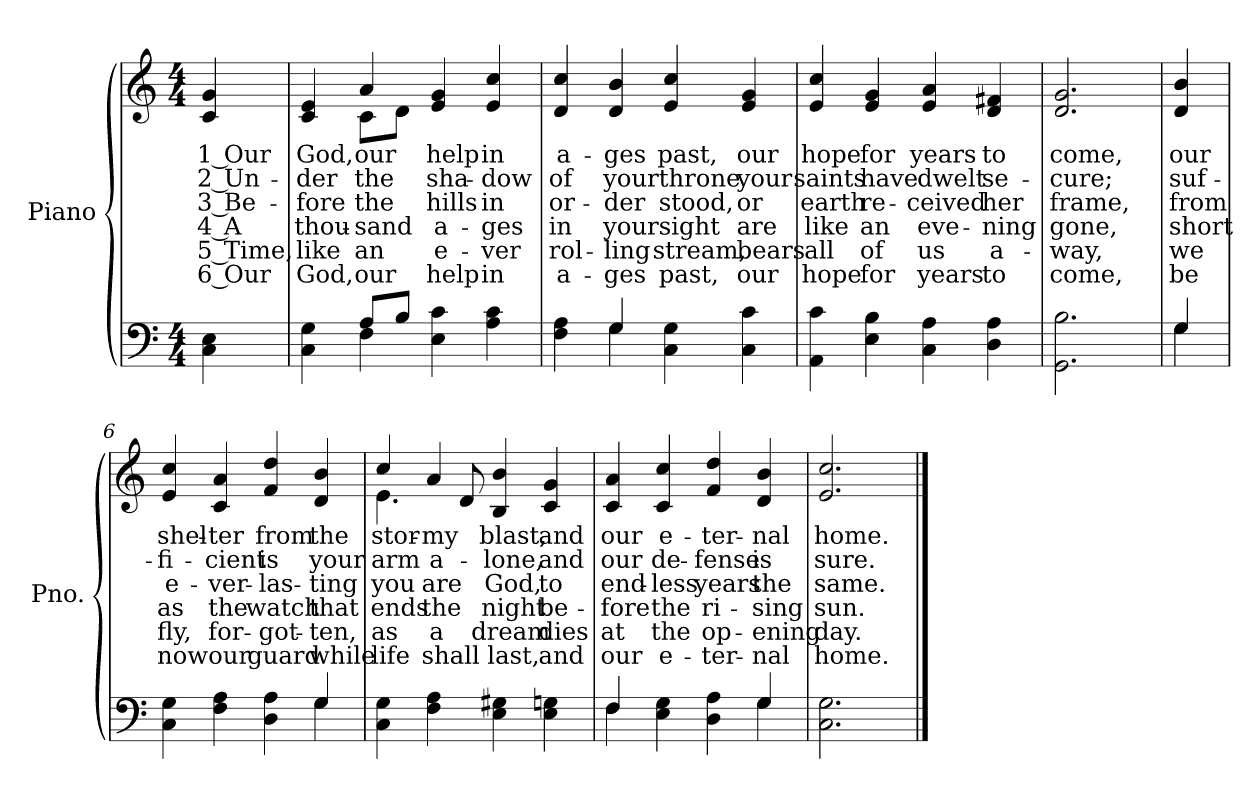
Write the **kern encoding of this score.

**kern	**kern	**text	**text	**text	**text	**text	**text
*part2	*part1	*part1	*part1	*part1	*part1	*part1	*part1
*staff2	*staff1	*staff1	*staff1	*staff1	*staff1	*staff1	*staff1
*I"Piano	*I"Piano	*	*	*	*	*	*
*I'Pno.	*I'Pno.	*	*	*	*	*	*
!!LO:PB:g=z
*clefF4	*clefG2	*	*	*	*	*	*
*k[]	*k[]	*	*	*	*	*	*
*C:	*C:	*	*	*	*	*	*
*M4/4	*M4/4	*	*	*	*	*	*
=	=	=	=	=	=	=	=
!	!	!LO:LY:b:color=#000000	!LO:LY:b:color=#000000	!LO:LY:b:color=#000000	!LO:LY:b:color=#000000	!LO:LY:b:color=#000000	!LO:LY:b:color=#000000
4Ci\ 4Ei	4ci/ 4gi	1 Our	2 Un-	3 Be-	-4 A	5 Time,	6 Our
=1	=1	=1	=1	=1	=1	=1	=1
*^	*	*	*	*	*	*	*
!	!	!	!LO:LY:b:color=#000000	!LO:LY:b:color=#000000	!LO:LY:b:color=#000000	!LO:LY:b:color=#000000	!LO:LY:b:color=#000000	!LO:LY:b:color=#000000
*	*	*^	*	*	*	*	*	*
4Ci\ 4Gi	4ryy	4ci/ 4ei	4ryy	God,	-der	fore	thou-	-like	God,
!	!	!	!	!LO:LY:b:color=#000000	!LO:LY:b:color=#000000	!LO:LY:b:color=#000000	!LO:LY:b:color=#000000	!LO:LY:b:color=#000000	!LO:LY:b:color=#000000
8Ai/L	4Fi\	4ai/	8ci\L	our	the	the	sand	an	our
8Bi/J	.	.	8di\J	.	.	.	.	.	.
!	!	!	!	!LO:LY:b:color=#000000	!LO:LY:b:color=#000000	!LO:LY:b:color=#000000	!LO:LY:b:color=#000000	!LO:LY:b:color=#000000	!LO:LY:b:color=#000000
4Ei\ 4ci	2ryy	4ei/ 4gi	2ryy	help	sha-	hills	a-	-e-	-help
!	!	!	!	!LO:LY:b:color=#000000	!LO:LY:b:color=#000000	!LO:LY:b:color=#000000	!LO:LY:b:color=#000000	!LO:LY:b:color=#000000	!LO:LY:b:color=#000000
4Ai\ 4ci	.	4ei/ 4cci	.	in	-dow	in	ges	ver	in
*	*	*v	*v	*	*	*	*	*	*
=2	=2	=2	=2	=2	=2	=2	=2	=2
!	!	!	!LO:LY:b:color=#000000	!LO:LY:b:color=#000000	!LO:LY:b:color=#000000	!LO:LY:b:color=#000000	!LO:LY:b:color=#000000	!LO:LY:b:color=#000000
4Fi\ 4Ai	4ryy	4di/ 4cci	a-	of	or-	-in	rol-	-a-
!	!	!	!LO:LY:b:color=#000000	!LO:LY:b:color=#000000	!LO:LY:b:color=#000000	!LO:LY:b:color=#000000	!LO:LY:b:color=#000000	!LO:LY:b:color=#000000
4Gi/	4Gi\	4di/ 4bi	-ges	your	-der	your	ling	ges
!	!	!	!LO:LY:b:color=#000000	!LO:LY:b:color=#000000	!LO:LY:b:color=#000000	!LO:LY:b:color=#000000	!LO:LY:b:color=#000000	!LO:LY:b:color=#000000
4Ci\ 4Gi	2ryy	4ei/ 4cci	past,	throne	stood,	sight	stream,	past,
!	!	!	!LO:LY:b:color=#000000	!LO:LY:b:color=#000000	!LO:LY:b:color=#000000	!LO:LY:b:color=#000000	!LO:LY:b:color=#000000	!LO:LY:b:color=#000000
4Ci\ 4ci	.	4ei/ 4gi	our	your	or	are	bears	our
*v	*v	*	*	*	*	*	*	*
=3	=3	=3	=3	=3	=3	=3	=3
!	!	!LO:LY:b:color=#000000	!LO:LY:b:color=#000000	!LO:LY:b:color=#000000	!LO:LY:b:color=#000000	!LO:LY:b:color=#000000	!LO:LY:b:color=#000000
4AAi\ 4ci	4ei/ 4cci	hope	saints	earth	like	all	hope
!	!	!LO:LY:b:color=#000000	!LO:LY:b:color=#000000	!LO:LY:b:color=#000000	!LO:LY:b:color=#000000	!LO:LY:b:color=#000000	!LO:LY:b:color=#000000
4Ei\ 4Bi	4ei/ 4gi	for	have	re-	-an	of	for
!	!	!LO:LY:b:color=#000000	!LO:LY:b:color=#000000	!LO:LY:b:color=#000000	!LO:LY:b:color=#000000	!LO:LY:b:color=#000000	!LO:LY:b:color=#000000
4Ci\ 4Ai	4ei/ 4ai	years	dwelt	ceived	eve-	-us	years
!	!	!LO:LY:b:color=#000000	!LO:LY:b:color=#000000	!LO:LY:b:color=#000000	!LO:LY:b:color=#000000	!LO:LY:b:color=#000000	!LO:LY:b:color=#000000
4Di\ 4Ai	4di/ 4f#Xi	to	se-	her	ning	a-	-to
=4	=4	=4	=4	=4	=4	=4	=4
*^	*	*	*	*	*	*	*
!	!	!	!LO:LY:b:color=#000000	!LO:LY:b:color=#000000	!LO:LY:b:color=#000000	!LO:LY:b:color=#000000	!LO:LY:b:color=#000000	!LO:LY:b:color=#000000
2.GGi\ 2.Bi	2.ryy	2.di/ 2.gi	come,	-cure;	frame,	gone,	way,	come,
!!LO:LB:g=z
=5	=5	=5	=5	=5	=5	=5	=5	=5
!	!	!	!LO:LY:b:color=#000000	!LO:LY:b:color=#000000	!LO:LY:b:color=#000000	!LO:LY:b:color=#000000	!LO:LY:b:color=#000000	!LO:LY:b:color=#000000
4Gi/	4Gi\	4di/ 4bi	our	suf-	from	short	we	be
=6	=6	=6	=6	=6	=6	=6	=6	=6
!	!	!	!LO:LY:b:color=#000000	!LO:LY:b:color=#000000	!LO:LY:b:color=#000000	!LO:LY:b:color=#000000	!LO:LY:b:color=#000000	!LO:LY:b:color=#000000
4Ci\ 4Gi	2ryy	4ei/ 4cci	shel-	-fi-	e-	-as	fly,	now
!	!	!	!LO:LY:b:color=#000000	!LO:LY:b:color=#000000	!LO:LY:b:color=#000000	!LO:LY:b:color=#000000	!LO:LY:b:color=#000000	!LO:LY:b:color=#000000
4Fi\ 4Ai	.	4ci/ 4ai	-ter	-cient	ver-	-the	for-	-our
!	!	!	!LO:LY:b:color=#000000	!LO:LY:b:color=#000000	!LO:LY:b:color=#000000	!LO:LY:b:color=#000000	!LO:LY:b:color=#000000	!LO:LY:b:color=#000000
4Di\ 4Ai	4ryy	4fi/ 4ddi	from	is	las-	-watch	got-	-guard
!	!	!	!LO:LY:b:color=#000000	!LO:LY:b:color=#000000	!LO:LY:b:color=#000000	!LO:LY:b:color=#000000	!LO:LY:b:color=#000000	!LO:LY:b:color=#000000
4Gi/	4Gi\	4di/ 4bi	the	your	ting	that	ten,	while
=7	=7	=7	=7	=7	=7	=7	=7	=7
!	!	!	!LO:LY:b:color=#000000	!LO:LY:b:color=#000000	!LO:LY:b:color=#000000	!LO:LY:b:color=#000000	!LO:LY:b:color=#000000	!LO:LY:b:color=#000000
*v	*v	*^	*	*	*	*	*	*
4Ci\ 4Gi	4cci/	4.ei\	stor-	arm	you	ends	as	life
!	!	!	!LO:LY:b:color=#000000	!LO:LY:b:color=#000000	!LO:LY:b:color=#000000	!LO:LY:b:color=#000000	!LO:LY:b:color=#000000	!LO:LY:b:color=#000000
4Fi\ 4Ai	4ai/	.	-my	a-	are	the	a	shall
.	.	8di/	.	.	.	.	.	.
!	!	!	!LO:LY:b:color=#000000	!LO:LY:b:color=#000000	!LO:LY:b:color=#000000	!LO:LY:b:color=#000000	!LO:LY:b:color=#000000	!LO:LY:b:color=#000000
4Ei\ 4G#Xi	4Bi/ 4bi	2ryy	blast,	-lone,	God,	night	dream	last,
!	!	!	!LO:LY:b:color=#000000	!LO:LY:b:color=#000000	!LO:LY:b:color=#000000	!LO:LY:b:color=#000000	!LO:LY:b:color=#000000	!LO:LY:b:color=#000000
4Ei\ 4Gni	4ci/ 4gi	.	and	and	to	be-	-dies	and
*	*v	*v	*	*	*	*	*	*
=8	=8	=8	=8	=8	=8	=8	=8
*^	*	*	*	*	*	*	*
!	!	!	!LO:LY:b:color=#000000	!LO:LY:b:color=#000000	!LO:LY:b:color=#000000	!LO:LY:b:color=#000000	!LO:LY:b:color=#000000	!LO:LY:b:color=#000000
4Fi/	4Fi\	4ci/ 4ai	our	our	end-	-fore	at	our
!	!	!	!LO:LY:b:color=#000000	!LO:LY:b:color=#000000	!LO:LY:b:color=#000000	!LO:LY:b:color=#000000	!LO:LY:b:color=#000000	!LO:LY:b:color=#000000
4Ei\ 4Gi	4ryy	4ci/ 4cci	e-	de-	less	the	the	e-
!	!	!	!LO:LY:b:color=#000000	!LO:LY:b:color=#000000	!LO:LY:b:color=#000000	!LO:LY:b:color=#000000	!LO:LY:b:color=#000000	!LO:LY:b:color=#000000
4Di\ 4Ai	4ryy	4fi/ 4ddi	-ter-	-fense	-years	ri-	-op-	-ter-
!	!	!	!LO:LY:b:color=#000000	!LO:LY:b:color=#000000	!LO:LY:b:color=#000000	!LO:LY:b:color=#000000	!LO:LY:b:color=#000000	!LO:LY:b:color=#000000
4Gi/	4Gi\	4di/ 4bi	-nal	is	-the	sing	ening	nal
=9	=9	=9	=9	=9	=9	=9	=9	=9
!	!	!	!LO:LY:b:color=#000000	!LO:LY:b:color=#000000	!LO:LY:b:color=#000000	!LO:LY:b:color=#000000	!LO:LY:b:color=#000000	!LO:LY:b:color=#000000
*v	*v	*	*	*	*	*	*	*
2.Ci\ 2.Gi	2.ei/ 2.cci	home.	sure.	same.	sun.	day.	home.
==	==	==	==	==	==	==	==
*-	*-	*-	*-	*-	*-	*-	*-
